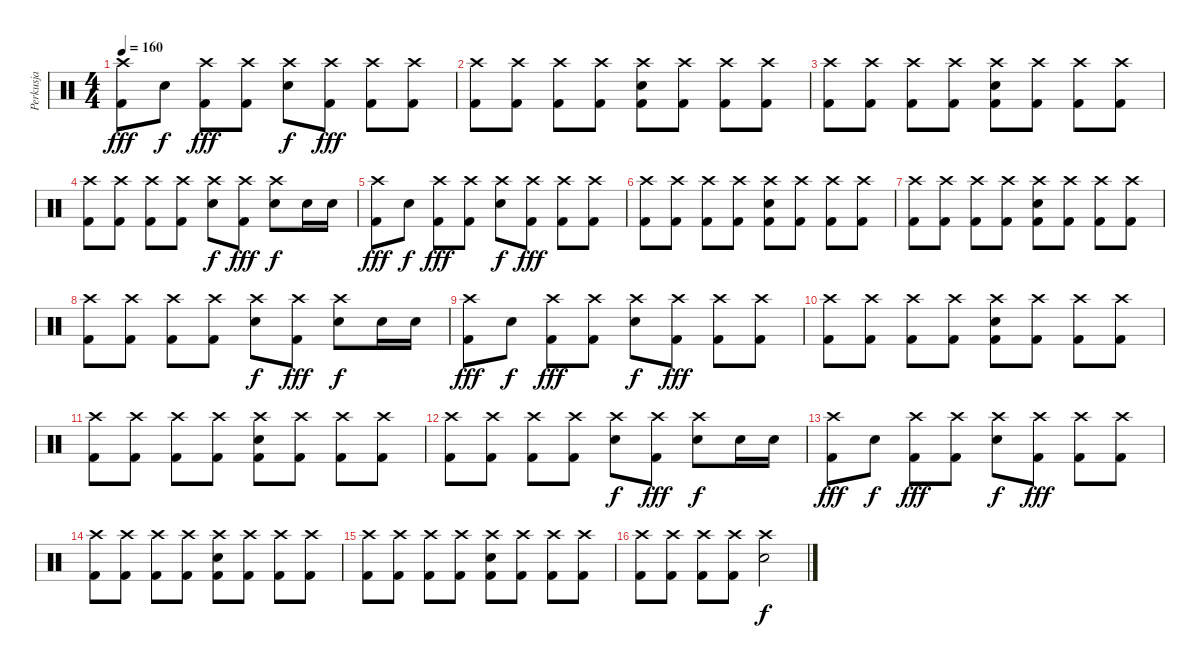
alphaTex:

\track ("Perkusja" "Perkusja") {instrument percussion}
\staff {score}
\articulation defaults
\ts (4 4)
\tempo 160
\clef neutral
\ks c
("Crash high (hit)" "Kick (hit) 2").8{dy fff} "Electric Snare (hit)".8{dy f} ("Crash high (hit)" "Kick (hit) 2").8{dy fff} ("Crash high (hit)" "Kick (hit) 2").8 ("Crash high (hit)" "Electric Snare (hit)").8{dy f} ("Crash high (hit)" "Kick (hit) 2").8{dy fff} ("Crash high (hit)" "Kick (hit) 2").8 ("Crash high (hit)" "Kick (hit) 2").8 |
("Crash high (hit)" "Kick (hit) 2").8 ("Crash high (hit)" "Kick (hit) 2").8 ("Crash high (hit)" "Kick (hit) 2").8 ("Crash high (hit)" "Kick (hit) 2").8 ("Crash high (hit)" "Electric Snare (hit)" "Kick (hit) 2").8 ("Crash high (hit)" "Kick (hit) 2").8 ("Crash high (hit)" "Kick (hit) 2").8 ("Crash high (hit)" "Kick (hit) 2").8 |
("Crash high (hit)" "Kick (hit) 2").8 ("Crash high (hit)" "Kick (hit) 2").8 ("Crash high (hit)" "Kick (hit) 2").8 ("Crash high (hit)" "Kick (hit) 2").8 ("Crash high (hit)" "Electric Snare (hit)" "Kick (hit) 2").8 ("Crash high (hit)" "Kick (hit) 2").8 ("Crash high (hit)" "Kick (hit) 2").8 ("Crash high (hit)" "Kick (hit) 2").8 |
("Crash high (hit)" "Kick (hit) 2").8 ("Crash high (hit)" "Kick (hit) 2").8 ("Crash high (hit)" "Kick (hit) 2").8 ("Crash high (hit)" "Kick (hit) 2").8 ("Crash high (hit)" "Electric Snare (hit)").8{dy f} ("Crash high (hit)" "Kick (hit) 2").8{dy fff} ("Crash high (hit)" "Electric Snare (hit)").8{dy f} "Electric Snare (hit)".16 "Electric Snare (hit)".16 |
("Crash high (hit)" "Kick (hit) 2").8{dy fff} "Electric Snare (hit)".8{dy f} ("Crash high (hit)" "Kick (hit) 2").8{dy fff} ("Crash high (hit)" "Kick (hit) 2").8 ("Crash high (hit)" "Electric Snare (hit)").8{dy f} ("Crash high (hit)" "Kick (hit) 2").8{dy fff} ("Crash high (hit)" "Kick (hit) 2").8 ("Crash high (hit)" "Kick (hit) 2").8 |
("Crash high (hit)" "Kick (hit) 2").8 ("Crash high (hit)" "Kick (hit) 2").8 ("Crash high (hit)" "Kick (hit) 2").8 ("Crash high (hit)" "Kick (hit) 2").8 ("Crash high (hit)" "Electric Snare (hit)" "Kick (hit) 2").8 ("Crash high (hit)" "Kick (hit) 2").8 ("Crash high (hit)" "Kick (hit) 2").8 ("Crash high (hit)" "Kick (hit) 2").8 |
("Crash high (hit)" "Kick (hit) 2").8 ("Crash high (hit)" "Kick (hit) 2").8 ("Crash high (hit)" "Kick (hit) 2").8 ("Crash high (hit)" "Kick (hit) 2").8 ("Crash high (hit)" "Electric Snare (hit)" "Kick (hit) 2").8 ("Crash high (hit)" "Kick (hit) 2").8 ("Crash high (hit)" "Kick (hit) 2").8 ("Crash high (hit)" "Kick (hit) 2").8 |
("Crash high (hit)" "Kick (hit) 2").8 ("Crash high (hit)" "Kick (hit) 2").8 ("Crash high (hit)" "Kick (hit) 2").8 ("Crash high (hit)" "Kick (hit) 2").8 ("Crash high (hit)" "Electric Snare (hit)").8{dy f} ("Crash high (hit)" "Kick (hit) 2").8{dy fff} ("Crash high (hit)" "Electric Snare (hit)").8{dy f} "Electric Snare (hit)".16 "Electric Snare (hit)".16 |
("Crash high (hit)" "Kick (hit) 2").8{dy fff} "Electric Snare (hit)".8{dy f} ("Crash high (hit)" "Kick (hit) 2").8{dy fff} ("Crash high (hit)" "Kick (hit) 2").8 ("Crash high (hit)" "Electric Snare (hit)").8{dy f} ("Crash high (hit)" "Kick (hit) 2").8{dy fff} ("Crash high (hit)" "Kick (hit) 2").8 ("Crash high (hit)" "Kick (hit) 2").8 |
("Crash high (hit)" "Kick (hit) 2").8 ("Crash high (hit)" "Kick (hit) 2").8 ("Crash high (hit)" "Kick (hit) 2").8 ("Crash high (hit)" "Kick (hit) 2").8 ("Crash high (hit)" "Electric Snare (hit)" "Kick (hit) 2").8 ("Crash high (hit)" "Kick (hit) 2").8 ("Crash high (hit)" "Kick (hit) 2").8 ("Crash high (hit)" "Kick (hit) 2").8 |
("Crash high (hit)" "Kick (hit) 2").8 ("Crash high (hit)" "Kick (hit) 2").8 ("Crash high (hit)" "Kick (hit) 2").8 ("Crash high (hit)" "Kick (hit) 2").8 ("Crash high (hit)" "Electric Snare (hit)" "Kick (hit) 2").8 ("Crash high (hit)" "Kick (hit) 2").8 ("Crash high (hit)" "Kick (hit) 2").8 ("Crash high (hit)" "Kick (hit) 2").8 |
("Crash high (hit)" "Kick (hit) 2").8 ("Crash high (hit)" "Kick (hit) 2").8 ("Crash high (hit)" "Kick (hit) 2").8 ("Crash high (hit)" "Kick (hit) 2").8 ("Crash high (hit)" "Electric Snare (hit)").8{dy f} ("Crash high (hit)" "Kick (hit) 2").8{dy fff} ("Crash high (hit)" "Electric Snare (hit)").8{dy f} "Electric Snare (hit)".16 "Electric Snare (hit)".16 |
("Crash high (hit)" "Kick (hit) 2").8{dy fff} "Electric Snare (hit)".8{dy f} ("Crash high (hit)" "Kick (hit) 2").8{dy fff} ("Crash high (hit)" "Kick (hit) 2").8 ("Crash high (hit)" "Electric Snare (hit)").8{dy f} ("Crash high (hit)" "Kick (hit) 2").8{dy fff} ("Crash high (hit)" "Kick (hit) 2").8 ("Crash high (hit)" "Kick (hit) 2").8 |
("Crash high (hit)" "Kick (hit) 2").8 ("Crash high (hit)" "Kick (hit) 2").8 ("Crash high (hit)" "Kick (hit) 2").8 ("Crash high (hit)" "Kick (hit) 2").8 ("Crash high (hit)" "Electric Snare (hit)" "Kick (hit) 2").8 ("Crash high (hit)" "Kick (hit) 2").8 ("Crash high (hit)" "Kick (hit) 2").8 ("Crash high (hit)" "Kick (hit) 2").8 |
("Crash high (hit)" "Kick (hit) 2").8 ("Crash high (hit)" "Kick (hit) 2").8 ("Crash high (hit)" "Kick (hit) 2").8 ("Crash high (hit)" "Kick (hit) 2").8 ("Crash high (hit)" "Electric Snare (hit)" "Kick (hit) 2").8 ("Crash high (hit)" "Kick (hit) 2").8 ("Crash high (hit)" "Kick (hit) 2").8 ("Crash high (hit)" "Kick (hit) 2").8 |
("Crash high (hit)" "Kick (hit) 2").8 ("Crash high (hit)" "Kick (hit) 2").8 ("Crash high (hit)" "Kick (hit) 2").8 ("Crash high (hit)" "Kick (hit) 2").8 ("Crash high (hit)" "Electric Snare (hit)").2{dy f}
